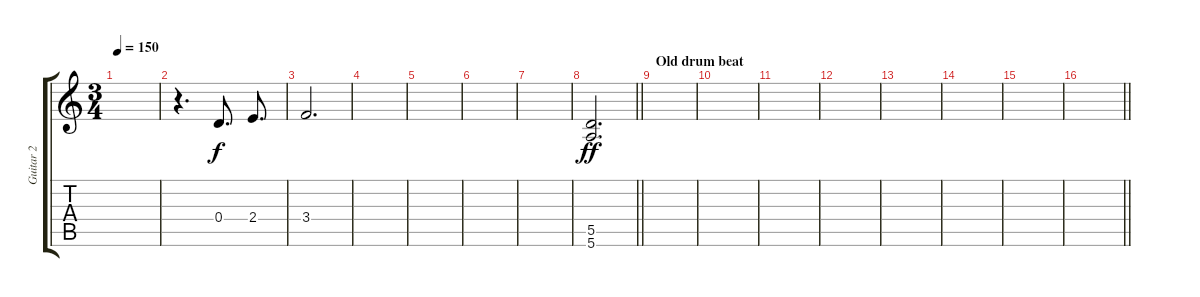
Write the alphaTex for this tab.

\track ("Guitar 2" "Guitar 2") {instrument overdrivenguitar}
\staff {score tabs}
\tuning (E4 B3 G3 D3 A2 E2) {hide}
\ts (3 4)
\tempo 150
\clef g2
\ks c
|
r.4{d} 0.4.8{d} 2.4.8{d} |
3.4.2{d} |
|
|
|
|
\barLineRight lightlight
(5.5 5.6).2{d dy ff} |
\section ("" "Old drum beat ")
|
|
|
|
|
|
|
\barLineRight lightlight
